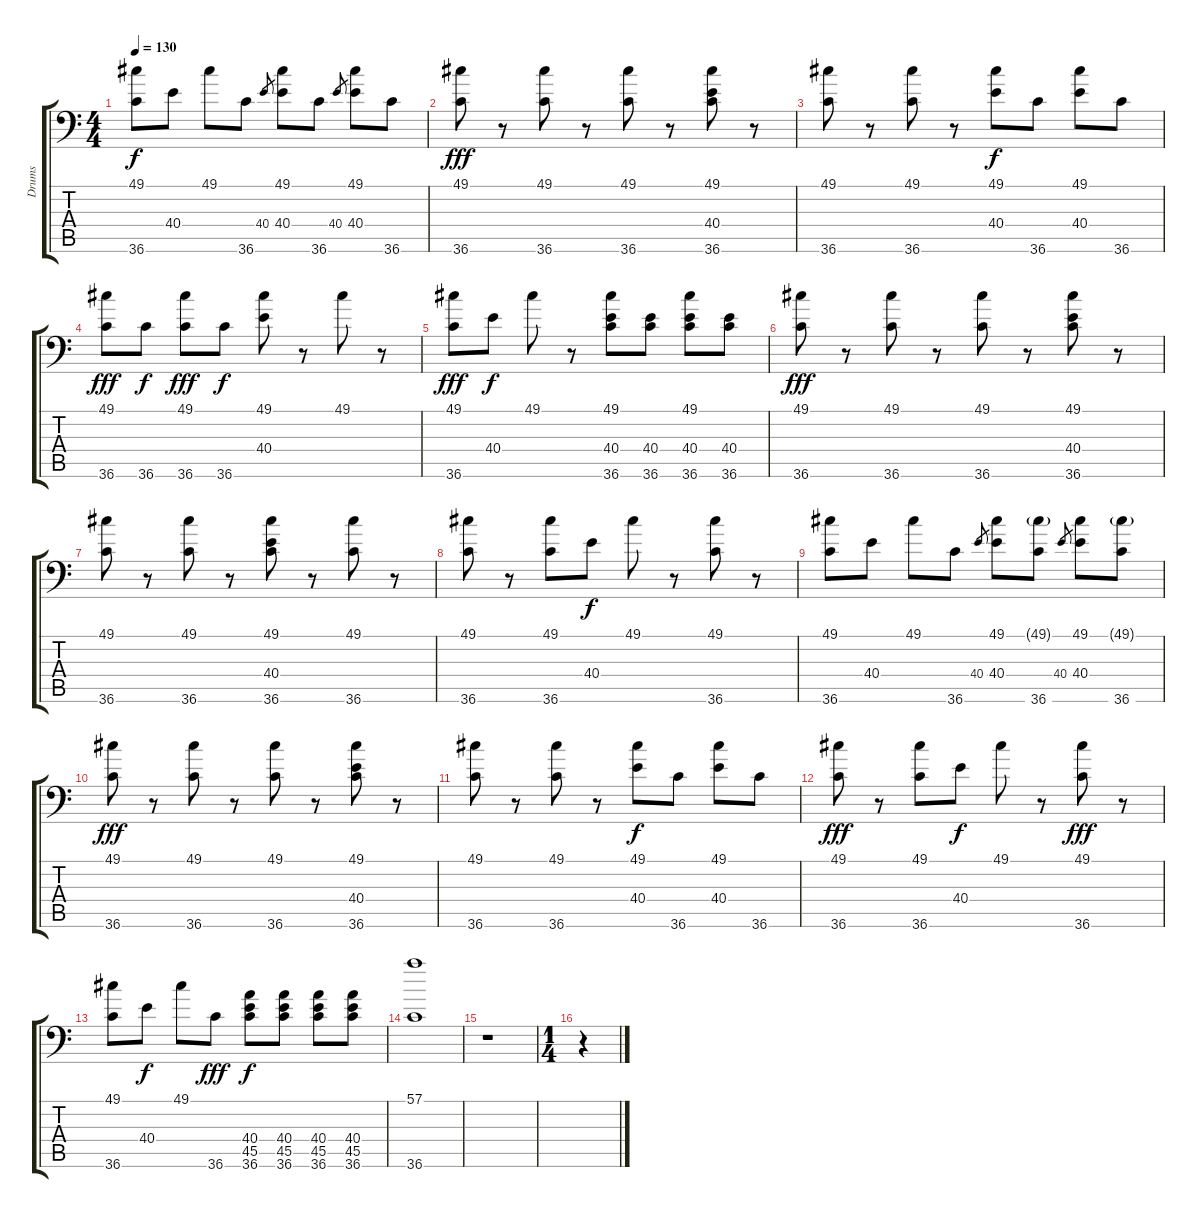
\track ("Drums" "Drums") {instrument acousticgrandpiano}
\staff {score tabs}
\tuning (C-1 C-1 C-1 C-1 C-1 C-1) {hide}
\ts (4 4)
\tempo 130
\clef f4
\ks c
(49.1 36.6).8{dy f} 40.4.8 49.1.8 36.6.8 40.4.8{gr} (49.1 40.4).8 36.6.8 40.4.8{gr} (49.1 40.4).8 36.6.8 |
(49.1 36.6).8{dy fff} r.8 (49.1 36.6).8 r.8 (49.1 36.6).8 r.8 (49.1 40.4 36.6).8 r.8 |
(49.1 36.6).8 r.8 (49.1 36.6).8 r.8 (49.1 40.4).8{dy f} 36.6.8 (49.1 40.4).8 36.6.8 |
(49.1 36.6).8{dy fff} 36.6.8{dy f} (49.1 36.6).8{dy fff} 36.6.8{dy f} (49.1 40.4).8 r.8 49.1.8 r.8 |
(49.1 36.6).8{dy fff} 40.4.8{dy f} 49.1.8 r.8 (49.1 40.4 36.6).8 (40.4 36.6).8 (49.1 40.4 36.6).8 (40.4 36.6).8 |
(49.1 36.6).8{dy fff} r.8 (49.1 36.6).8 r.8 (49.1 36.6).8 r.8 (49.1 40.4 36.6).8 r.8 |
(49.1 36.6).8 r.8 (49.1 36.6).8 r.8 (49.1 40.4 36.6).8 r.8 (49.1 36.6).8 r.8 |
(49.1 36.6).8 r.8 (49.1 36.6).8 40.4.8{dy f} 49.1.8 r.8 (49.1 36.6).8 r.8 |
(49.1 36.6).8 40.4.8 49.1.8 36.6.8 40.4.8{gr} (49.1 40.4).8 (49.1{g} 36.6).8 40.4.8{gr} (49.1 40.4).8 (49.1{g} 36.6).8 |
(49.1 36.6).8{dy fff} r.8 (49.1 36.6).8 r.8 (49.1 36.6).8 r.8 (49.1 40.4 36.6).8 r.8 |
(49.1 36.6).8 r.8 (49.1 36.6).8 r.8 (49.1 40.4).8{dy f} 36.6.8 (49.1 40.4).8 36.6.8 |
(49.1 36.6).8{dy fff} r.8 (49.1 36.6).8 40.4.8{dy f} 49.1.8 r.8 (49.1 36.6).8{dy fff} r.8 |
(49.1 36.6).8 40.4.8{dy f} 49.1.8 36.6.8{dy fff} (40.4 45.5 36.6).8{dy f} (40.4 45.5 36.6).8 (40.4 45.5 36.6).8 (40.4 45.5 36.6).8 |
(57.1 36.6).1 |
r.1 |
\ts (1 4)
r.4
